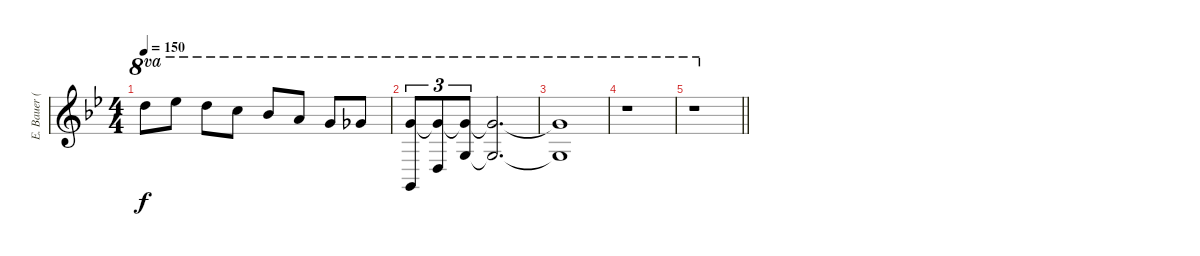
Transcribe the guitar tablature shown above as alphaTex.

\track ("E. Bauer (Keyboard)" "E. Bauer (") {instrument orchestralharp}
\staff {score}
\tuning (E4 B3 G3 D3 A2 E2) {hide}
\ts (4 4)
\tempo 150
\clef g2
\ks gminor
22.1.8{ot 8va dy f} 23.1.8{ot 8va} 22.1.8{ot 8va} 20.1.8{ot 8va} 18.1.8{ot 8va} 17.1.8{ot 8va} 15.1.8{ot 8va} 14.1.8{ot 8va} |
(15.1 5.4).8{tu (3 2) ot 8va} (15.1{t} 7.3).8{tu (3 2) ot 8va} (15.1{t} 8.2).8{tu (3 2) ot 8va} (15.1{t} 8.2{t}).2{d ot 8va} |
(15.1{t} 8.2{t}).1{ot 8va} |
r.1{ot 8va} |
\barLineRight lightlight
r.1{ot 8va}
